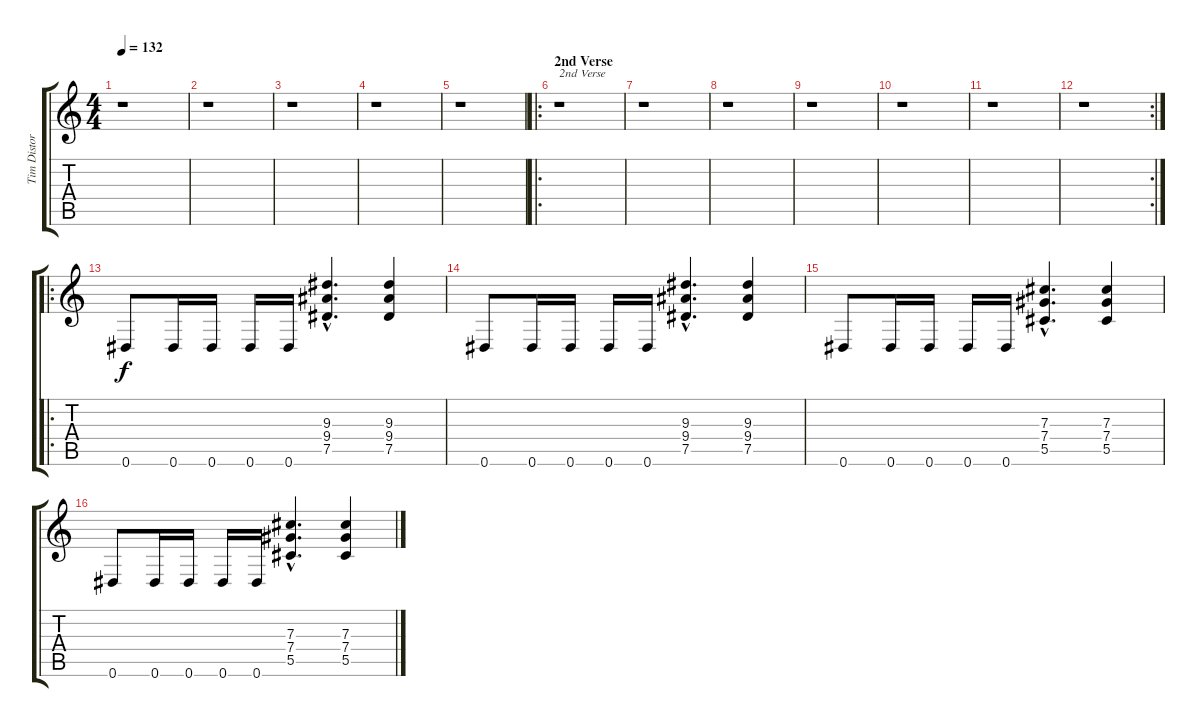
\track ("Tim Distortion Guitar I" "Tim Distor") {instrument distortionguitar}
\staff {score tabs}
\tuning (Eb4 Bb3 Gb3 Db3 Ab2 Eb2) {hide}
\ts (4 4)
\tempo 132
\clef g2
\ks c
r.1{dy f} |
r.1 |
r.1 |
r.1 |
r.1 |
\ro
\section ("" "2nd Verse")
r.1{txt "2nd Verse"} |
r.1 |
r.1 |
r.1 |
r.1 |
r.1 |
\rc 2
r.1 |
\ro
0.6.8 0.6.16 0.6.16 0.6.16 0.6.16 (9.3{hac} 9.4{hac} 7.5{hac}).4{d} (9.3 9.4 7.5).4 |
0.6.8 0.6.16 0.6.16 0.6.16 0.6.16 (9.3{hac} 9.4{hac} 7.5{hac}).4{d} (9.3 9.4 7.5).4 |
0.6.8 0.6.16 0.6.16 0.6.16 0.6.16 (7.3{hac} 7.4{hac} 5.5{hac}).4{d} (7.3 7.4 5.5).4 |
0.6.8 0.6.16 0.6.16 0.6.16 0.6.16 (7.3{hac} 7.4{hac} 5.5{hac}).4{d} (7.3 7.4 5.5).4
